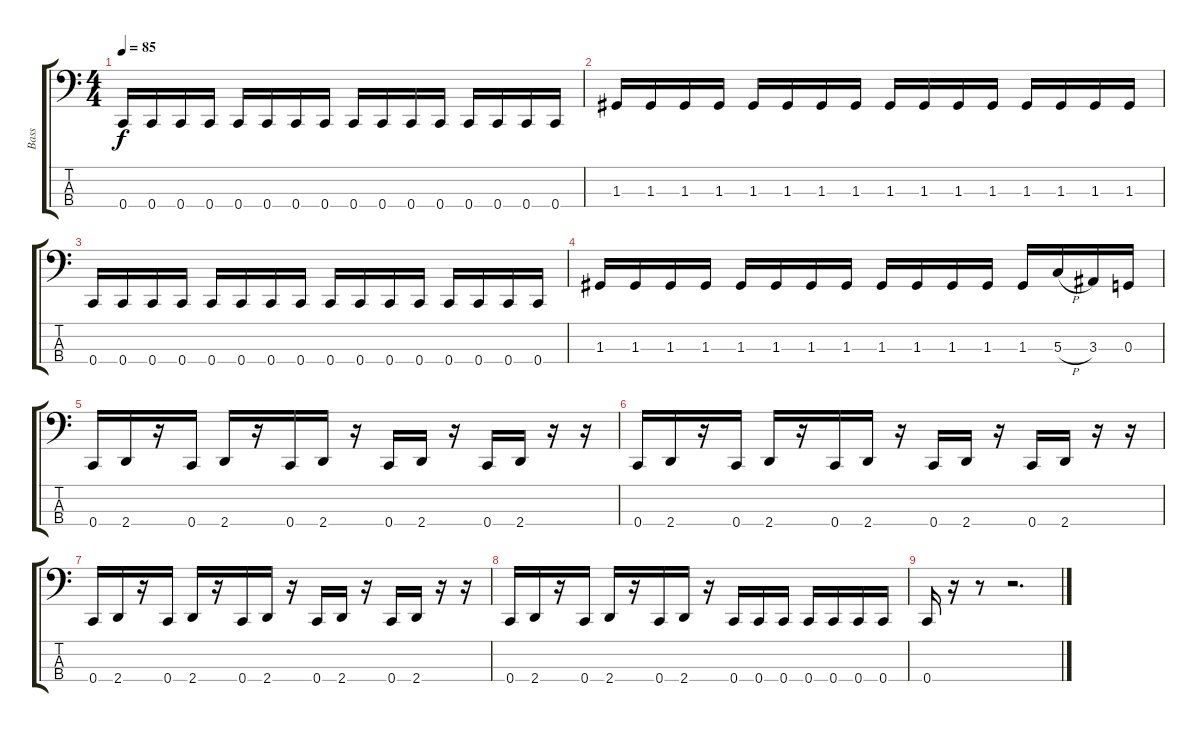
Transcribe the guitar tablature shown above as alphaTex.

\track ("Bass" "Bass") {instrument fretlessbass}
\staff {score tabs}
\tuning (G2 C2 G1 C1) {hide}
\ts (4 4)
\tempo 85
\clef f4
\ks c
0.4.16{dy f} 0.4.16 0.4.16 0.4.16 0.4.16 0.4.16 0.4.16 0.4.16 0.4.16 0.4.16 0.4.16 0.4.16 0.4.16 0.4.16 0.4.16 0.4.16 |
1.3.16 1.3.16 1.3.16 1.3.16 1.3.16 1.3.16 1.3.16 1.3.16 1.3.16 1.3.16 1.3.16 1.3.16 1.3.16 1.3.16 1.3.16 1.3.16 |
0.4.16 0.4.16 0.4.16 0.4.16 0.4.16 0.4.16 0.4.16 0.4.16 0.4.16 0.4.16 0.4.16 0.4.16 0.4.16 0.4.16 0.4.16 0.4.16 |
1.3.16 1.3.16 1.3.16 1.3.16 1.3.16 1.3.16 1.3.16 1.3.16 1.3.16 1.3.16 1.3.16 1.3.16 1.3.16 5.3{h}.16 3.3.16 0.3.16 |
0.4.16 2.4.16 r.16 0.4.16 2.4.16 r.16 0.4.16 2.4.16 r.16 0.4.16 2.4.16 r.16 0.4.16 2.4.16 r.16 r.16 |
0.4.16 2.4.16 r.16 0.4.16 2.4.16 r.16 0.4.16 2.4.16 r.16 0.4.16 2.4.16 r.16 0.4.16 2.4.16 r.16 r.16 |
0.4.16 2.4.16 r.16 0.4.16 2.4.16 r.16 0.4.16 2.4.16 r.16 0.4.16 2.4.16 r.16 0.4.16 2.4.16 r.16 r.16 |
0.4.16 2.4.16 r.16 0.4.16 2.4.16 r.16 0.4.16 2.4.16 r.16 0.4.16 0.4.16 0.4.16 0.4.16 0.4.16 0.4.16 0.4.16 |
0.4.16 r.16 r.8 r.2{d}
